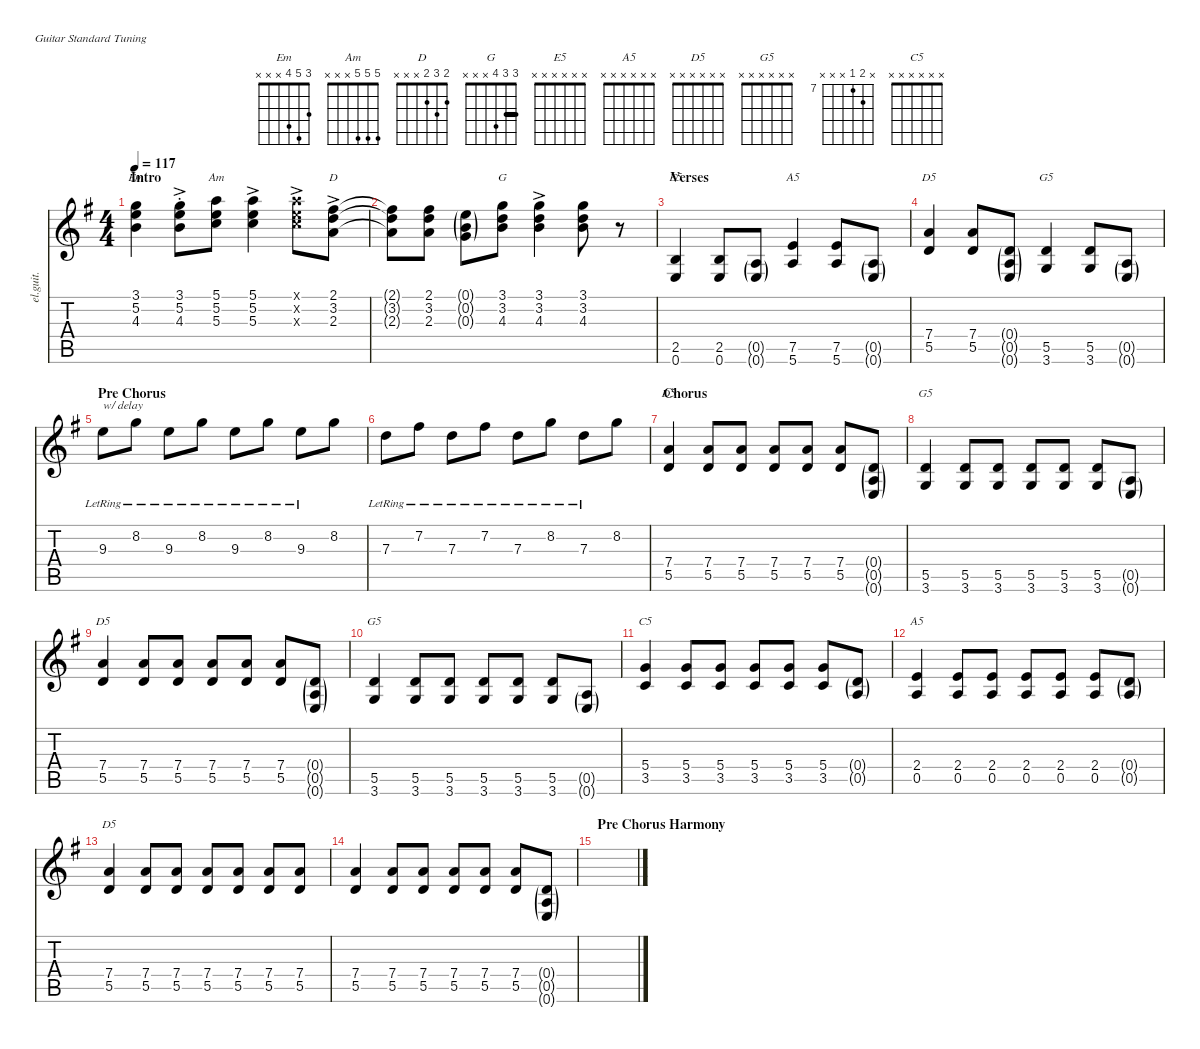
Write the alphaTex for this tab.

\defaultSystemsLayout 4
\hideDynamics
\bracketExtendMode nobrackets
\otherSystemsTrackNameOrientation horizontal
\track ("Rivers Cuomo - Guitar" "el.guit.") {instrument electricguitarclean}
\staff {score tabs}
\tuning (E4 B3 G3 D3 A2 E2)
\chord ("Em" 3 5 4 x x x)
\chord ("Am" 5 5 5 x x x)
\chord ("D" 2 3 2 x x x)
\chord ("G" 3 3 4 x x x) {barre 3}
\chord ("E5" x x x x x x)
\chord ("A5" x x x x x x)
\chord ("D5" x x x x x x)
\chord ("G5" x x x x x x)
\chord ("" x 8 9 x x x) {firstfret 8}
\chord ("" x 7 7 x x x) {firstfret 7 barre 7}
\chord ("" x 8 7 x x x) {firstfret 7}
\chord ("C5" x x x x x x)
\ts (4 4)
\section ("" "Intro")
\tempo 117
\clef g2
\ks g
(3.1{acc forcenatural} 5.2{acc forcenatural} 4.3{acc forcenatural}).4{ch "Em" dy f instrument electricguitarclean} (3.1{ac st acc forcenatural} 5.2{ac st acc forcenatural} 4.3{ac st acc forcenatural}).8 (5.1{acc forcenatural} 5.2{acc forcenatural} 5.3{acc forcenatural}).8{ch "Am"} (5.1{ac acc forcenatural} 5.2{ac acc forcenatural} 5.3{ac acc forcenatural}).4 (5.1{ac x acc forcenatural} 5.2{ac x acc forcenatural} 5.3{ac x acc forcenatural}).8 (2.1{ac acc #} 3.2{ac acc forcenatural} 2.3{ac acc forcenatural}).8{ch "D"} |
(2.1{t acc #} 3.2{t acc forcenatural} 2.3{t acc forcenatural}).8 (2.1{acc #} 3.2{acc forcenatural} 2.3{acc forcenatural}).8 (0.1{g acc forcenatural} 0.2{g acc forcenatural} 0.3{g acc forcenatural}).8 (3.1{acc forcenatural} 3.2{acc forcenatural} 4.3{acc forcenatural}).8{ch "G"} (3.1{ac acc forcenatural} 3.2{ac acc forcenatural} 4.3{ac acc forcenatural}).4 (3.1{acc forcenatural} 3.2{acc forcenatural} 4.3{acc forcenatural}).8 r.8 |
\section ("" "Verses")
(2.5{acc forcenatural} 0.6{acc forcenatural}).4{ch "E5"} (2.5{acc forcenatural} 0.6{acc forcenatural}).8 (0.5{g acc forcenatural} 0.6{g acc forcenatural}).8 (7.5{acc forcenatural} 5.6{acc forcenatural}).4{ch "A5"} (7.5{acc forcenatural} 5.6{acc forcenatural}).8 (0.5{g acc forcenatural} 0.6{g acc forcenatural}).8 |
(7.4{acc forcenatural} 5.5{acc forcenatural}).4{ch "D5"} (7.4{acc forcenatural} 5.5{acc forcenatural}).8 (0.4{g acc forcenatural} 0.5{g acc forcenatural} 0.6{g acc forcenatural}).8 (5.5{acc forcenatural} 3.6{acc forcenatural}).4{ch "G5"} (5.5{acc forcenatural} 3.6{acc forcenatural}).8 (0.5{g acc forcenatural} 0.6{g acc forcenatural}).8 |
\section ("" "Pre Chorus")
9.3{lr acc forcenatural}.8{ch "" txt "w/ delay"} 8.2{lr acc forcenatural}.8 9.3{lr acc forcenatural}.8 8.2{lr acc forcenatural}.8 9.3{lr acc forcenatural}.8 8.2{lr acc forcenatural}.8 9.3{lr acc forcenatural}.8 8.2{acc forcenatural}.8 |
7.3{lr acc forcenatural}.8{ch ""} 7.2{lr acc #}.8 7.3{lr acc forcenatural}.8 7.2{lr acc #}.8 7.3{lr acc forcenatural}.8{ch ""} 8.2{lr acc forcenatural}.8 7.3{lr acc forcenatural}.8 8.2{acc forcenatural}.8 |
\section ("" "Chorus")
(7.4{acc forcenatural} 5.5{acc forcenatural}).4{ch "D5" instrument distortionguitar} (7.4{acc forcenatural} 5.5{acc forcenatural}).8 (7.4{acc forcenatural} 5.5{acc forcenatural}).8{dy mf} (7.4{acc forcenatural} 5.5{acc forcenatural}).8{dy f} (7.4{acc forcenatural} 5.5{acc forcenatural}).8{dy mf} (7.4{acc forcenatural} 5.5{acc forcenatural}).8{dy f} (0.4{g acc forcenatural} 0.5{g acc forcenatural} 0.6{g acc forcenatural}).8 |
(5.5{acc forcenatural} 3.6{acc forcenatural}).4{ch "G5"} (5.5{acc forcenatural} 3.6{acc forcenatural}).8 (5.5{acc forcenatural} 3.6{acc forcenatural}).8{dy mf} (5.5{acc forcenatural} 3.6{acc forcenatural}).8{dy f} (5.5{acc forcenatural} 3.6{acc forcenatural}).8{dy mf} (5.5{acc forcenatural} 3.6{acc forcenatural}).8{dy f} (0.5{g acc forcenatural} 0.6{g acc forcenatural}).8 |
(7.4{acc forcenatural} 5.5{acc forcenatural}).4{ch "D5"} (7.4{acc forcenatural} 5.5{acc forcenatural}).8 (7.4{acc forcenatural} 5.5{acc forcenatural}).8{dy mf} (7.4{acc forcenatural} 5.5{acc forcenatural}).8{dy f} (7.4{acc forcenatural} 5.5{acc forcenatural}).8{dy mf} (7.4{acc forcenatural} 5.5{acc forcenatural}).8{dy f} (0.4{g acc forcenatural} 0.5{g acc forcenatural} 0.6{g acc forcenatural}).8 |
(5.5{acc forcenatural} 3.6{acc forcenatural}).4{ch "G5"} (5.5{acc forcenatural} 3.6{acc forcenatural}).8 (5.5{acc forcenatural} 3.6{acc forcenatural}).8{dy mf} (5.5{acc forcenatural} 3.6{acc forcenatural}).8{dy f} (5.5{acc forcenatural} 3.6{acc forcenatural}).8{dy mf} (5.5{acc forcenatural} 3.6{acc forcenatural}).8{dy f} (0.5{g acc forcenatural} 0.6{g acc forcenatural}).8 |
(5.4{acc forcenatural} 3.5{acc forcenatural}).4{ch "C5"} (5.4{acc forcenatural} 3.5{acc forcenatural}).8 (5.4{acc forcenatural} 3.5{acc forcenatural}).8{dy mf} (5.4{acc forcenatural} 3.5{acc forcenatural}).8{dy f} (5.4{acc forcenatural} 3.5{acc forcenatural}).8{dy mf} (5.4{acc forcenatural} 3.5{acc forcenatural}).8{dy f} (0.4{g acc forcenatural} 0.5{g acc forcenatural}).8 |
(2.4{acc forcenatural} 0.5{acc forcenatural}).4{ch "A5"} (2.4{acc forcenatural} 0.5{acc forcenatural}).8 (2.4{acc forcenatural} 0.5{acc forcenatural}).8{dy mf} (2.4{acc forcenatural} 0.5{acc forcenatural}).8{dy f} (2.4{acc forcenatural} 0.5{acc forcenatural}).8{dy mf} (2.4{acc forcenatural} 0.5{acc forcenatural}).8{dy f} (0.4{g acc forcenatural} 0.5{g acc forcenatural}).8 |
(7.4{acc forcenatural} 5.5{acc forcenatural}).4{ch "D5"} (7.4{acc forcenatural} 5.5{acc forcenatural}).8 (7.4{acc forcenatural} 5.5{acc forcenatural}).8{dy mf} (7.4{acc forcenatural} 5.5{acc forcenatural}).8{dy f} (7.4{acc forcenatural} 5.5{acc forcenatural}).8{dy mf} (7.4{acc forcenatural} 5.5{acc forcenatural}).8{dy f} (7.4{acc forcenatural} 5.5{acc forcenatural}).8{dy mf} |
(7.4{acc forcenatural} 5.5{acc forcenatural}).4{dy f} (7.4{acc forcenatural} 5.5{acc forcenatural}).8 (7.4{acc forcenatural} 5.5{acc forcenatural}).8{dy mf} (7.4{acc forcenatural} 5.5{acc forcenatural}).8{dy f} (7.4{acc forcenatural} 5.5{acc forcenatural}).8{dy mf} (7.4{acc forcenatural} 5.5{acc forcenatural}).8{dy f} (0.4{g acc forcenatural} 0.5{g acc forcenatural} 0.6{g acc forcenatural}).8 |
\section ("" "Pre Chorus Harmony")
